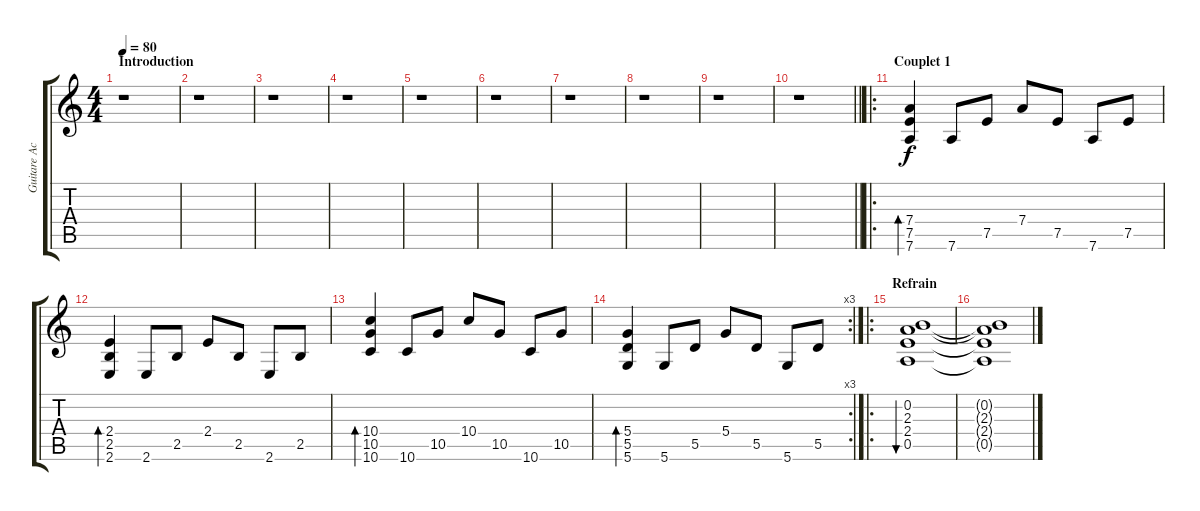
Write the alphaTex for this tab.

\track ("Guitare Acous (DD)" "Guitare Ac") {instrument acousticguitarsteel}
\staff {score tabs}
\tuning (E4 B3 G3 D3 A2 D2) {hide}
\ts (4 4)
\section ("" "Introduction")
\tempo 80
\clef g2
\ks c
r.1{dy f instrument acousticguitarsteel} |
r.1 |
r.1 |
r.1 |
r.1 |
r.1 |
r.1 |
r.1 |
r.1 |
\barLineRight lightlight
r.1 |
\ro
\section ("" "Couplet 1")
(7.4 7.5 7.6).4{bd 480} 7.6.8 7.5.8 7.4.8 7.5.8 7.6.8 7.5.8 |
(2.4 2.5 2.6).4{bd 480} 2.6.8 2.5.8 2.4.8 2.5.8 2.6.8 2.5.8 |
(10.4 10.5 10.6).4{bd 480} 10.6.8 10.5.8 10.4.8 10.5.8 10.6.8 10.5.8 |
\rc 3
(5.4 5.5 5.6).4{bd 480} 5.6.8 5.5.8 5.4.8 5.5.8 5.6.8 5.5.8 |
\ro
\section ("" "Refrain")
(0.2 2.3 2.4 0.5).1{bu 480} |
(0.2{t} 2.3{t} 2.4{t} 0.5{t}).1
